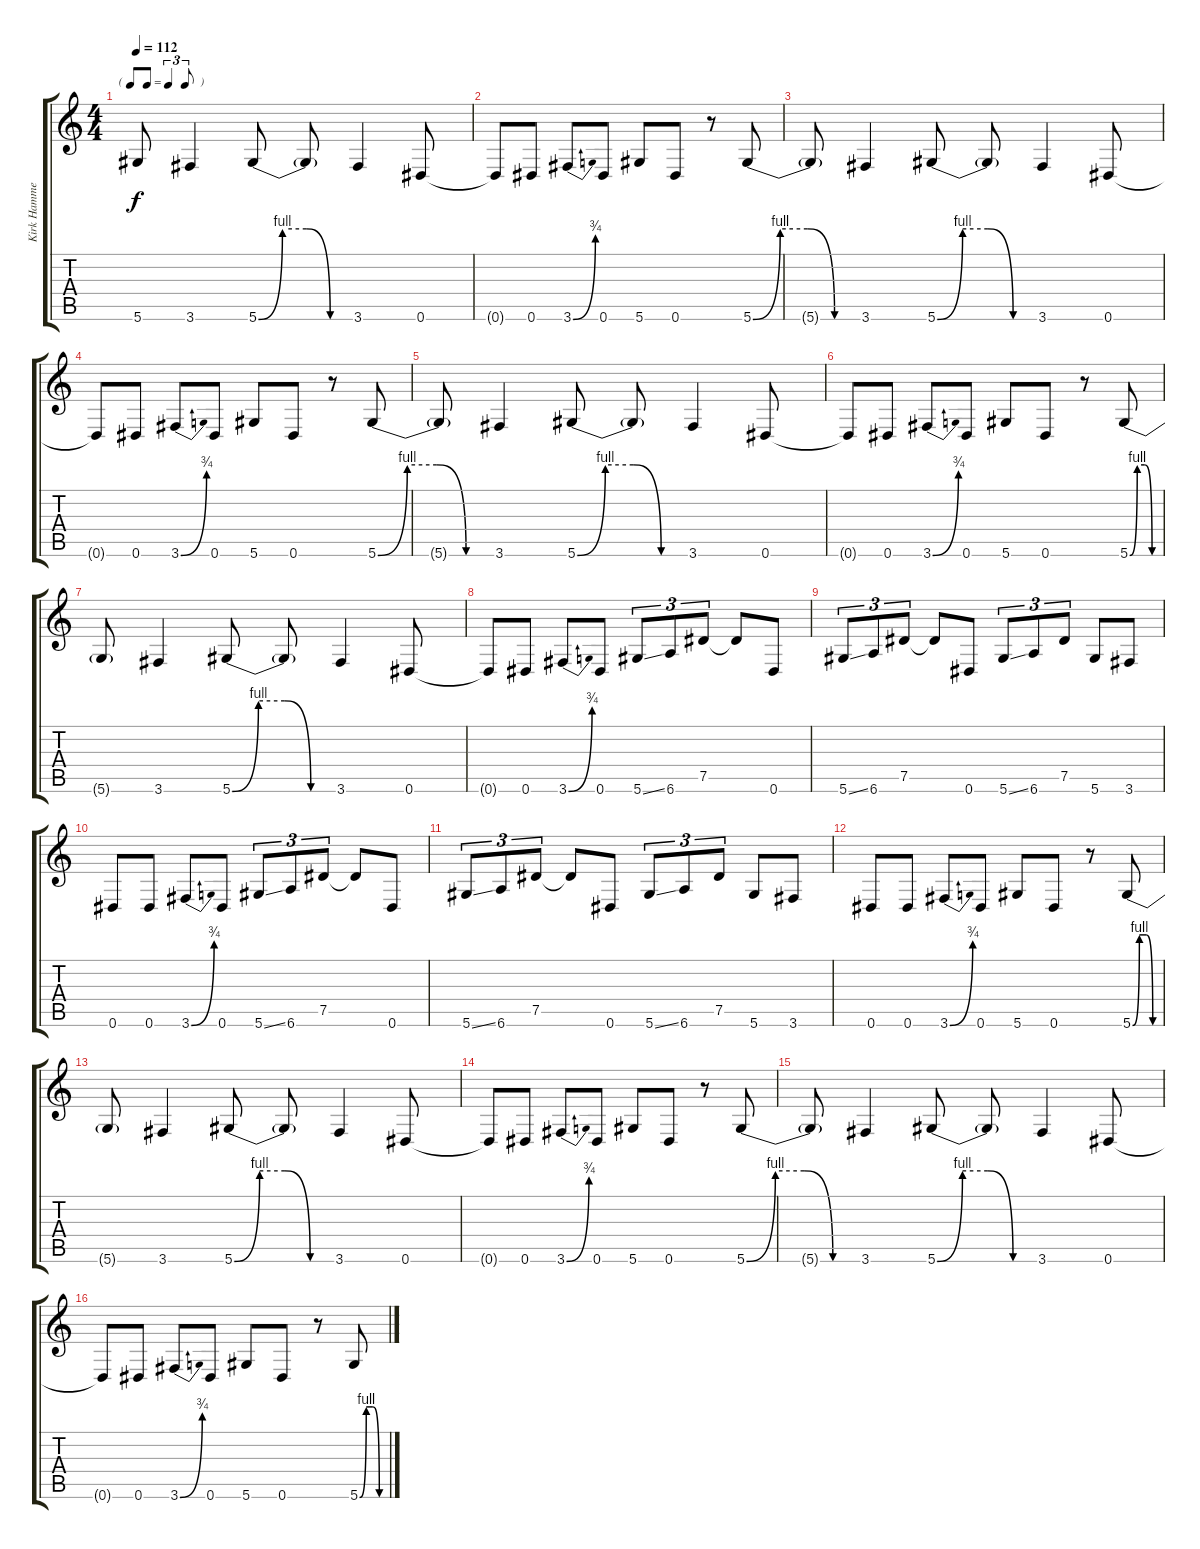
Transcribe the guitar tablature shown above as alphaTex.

\track ("Kirk Hammett (Gtr 1)" "Kirk Hamme") {instrument distortionguitar}
\staff {score tabs}
\tuning (Eb4 Bb3 Gb3 Db3 Ab2 Eb2) {hide}
\ts (4 4)
\tf triplet8th
\tempo 112
\clef g2
\ks c
5.6{t}.8{dy f} 3.6.4 5.6{be (custom 0 0 15 4 30 4 45 0 60 0)}.8 5.6{t}.8 3.6.4 0.6.8 |
0.6{t}.8 0.6.8 3.6{be (bend 0 0 60 3)}.8 0.6.8 5.6.8 0.6.8 r.8 5.6{be (custom 0 0 15 4 30 4 45 0 60 0)}.8 |
5.6{t}.8 3.6.4 5.6{be (custom 0 0 15 4 30 4 45 0 60 0)}.8 5.6{t}.8 3.6.4 0.6.8 |
0.6{t}.8 0.6.8 3.6{be (bend 0 0 60 3)}.8 0.6.8 5.6.8 0.6.8 r.8 5.6{be (custom 0 0 15 4 30 4 45 0 60 0)}.8 |
5.6{t}.8 3.6.4 5.6{be (custom 0 0 15 4 30 4 45 0 60 0)}.8 5.6{t}.8 3.6.4 0.6.8 |
0.6{t}.8 0.6.8 3.6{be (bend 0 0 60 3)}.8 0.6.8 5.6.8 0.6.8 r.8 5.6{be (custom 0 0 15 4 30 4 45 0 60 0)}.8 |
5.6{t}.8 3.6.4 5.6{be (custom 0 0 15 4 30 4 45 0 60 0)}.8 5.6{t}.8 3.6.4 0.6.8 |
0.6{t}.8 0.6.8 3.6{be (bend 0 0 60 3)}.8 0.6.8 5.6{ss}.8{tu (3 2)} 6.6.8{tu (3 2)} 7.5.8{tu (3 2)} 7.5{t}.8 0.6.8 |
5.6{ss}.8{tu (3 2)} 6.6.8{tu (3 2)} 7.5.8{tu (3 2)} 7.5{t}.8 0.6.8 5.6{ss}.8{tu (3 2)} 6.6.8{tu (3 2)} 7.5.8{tu (3 2)} 5.6.8 3.6.8 |
0.6.8 0.6.8 3.6{be (bend 0 0 60 3)}.8 0.6.8 5.6{ss}.8{tu (3 2)} 6.6.8{tu (3 2)} 7.5.8{tu (3 2)} 7.5{t}.8 0.6.8 |
5.6{ss}.8{tu (3 2)} 6.6.8{tu (3 2)} 7.5.8{tu (3 2)} 7.5{t}.8 0.6.8 5.6{ss}.8{tu (3 2)} 6.6.8{tu (3 2)} 7.5.8{tu (3 2)} 5.6.8 3.6.8 |
0.6.8 0.6.8 3.6{be (bend 0 0 60 3)}.8 0.6.8 5.6.8 0.6.8 r.8 5.6{be (custom 0 0 15 4 30 4 45 0 60 0)}.8 |
5.6{t}.8 3.6.4 5.6{be (custom 0 0 15 4 30 4 45 0 60 0)}.8 5.6{t}.8 3.6.4 0.6.8 |
0.6{t}.8 0.6.8 3.6{be (bend 0 0 60 3)}.8 0.6.8 5.6.8 0.6.8 r.8 5.6{be (custom 0 0 15 4 30 4 45 0 60 0)}.8 |
5.6{t}.8 3.6.4 5.6{be (custom 0 0 15 4 30 4 45 0 60 0)}.8 5.6{t}.8 3.6.4 0.6.8 |
0.6{t}.8 0.6.8 3.6{be (bend 0 0 60 3)}.8 0.6.8 5.6.8 0.6.8 r.8 5.6{be (custom 0 0 15 4 30 4 45 0 60 0)}.8
